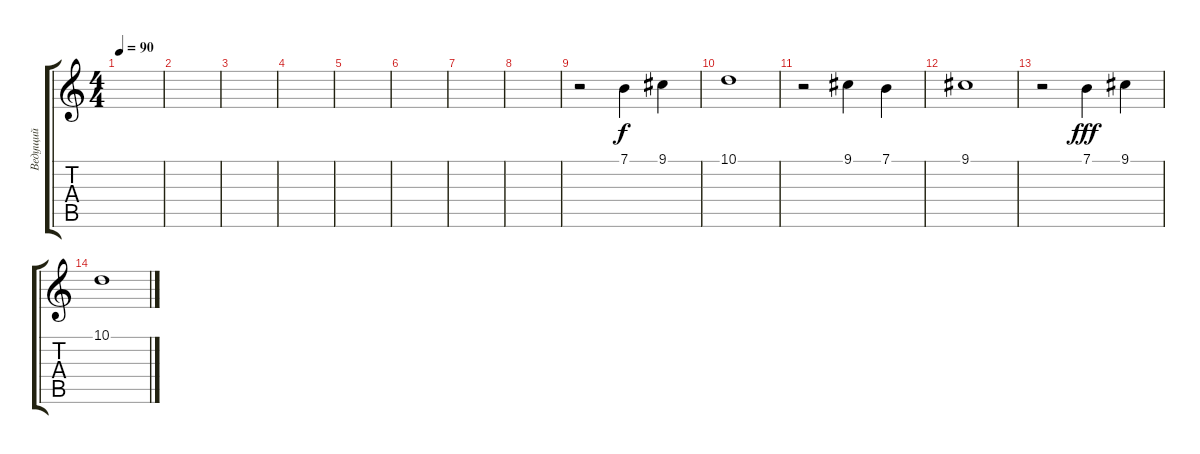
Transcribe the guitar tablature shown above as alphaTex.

\track ("Ведущий" "Ведущий") {instrument vibraphone}
\staff {score tabs}
\tuning (E4 B3 G3 D3 A2 E2) {hide}
\ts (4 4)
\tempo 90
\clef g2
\ks c
|
|
|
|
|
|
|
|
r.2 7.1.4 9.1.4 |
10.1.1 |
r.2 9.1.4{dy f} 7.1.4 |
9.1.1 |
r.2 7.1.4{dy fff} 9.1.4 |
10.1.1
